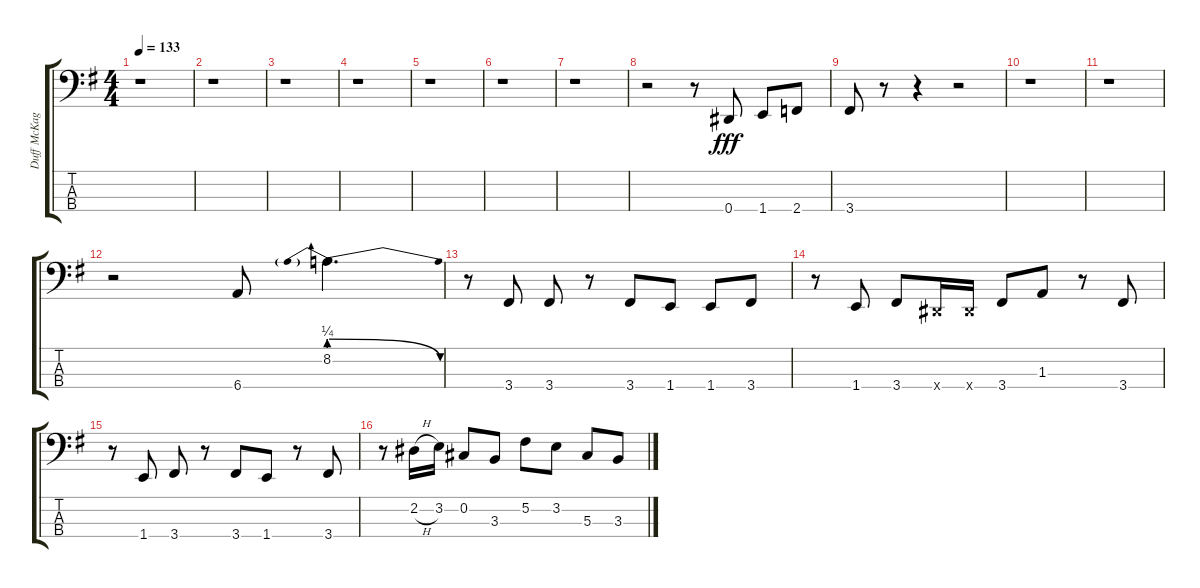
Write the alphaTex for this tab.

\track ("Duff McKagan - Bass" "Duff McKag") {instrument electricbasspick}
\staff {score tabs}
\tuning (Gb2 Db2 Ab1 Eb1) {hide}
\ts (4 4)
\tempo 133
\clef f4
\ks g
r.1{dy fff instrument electricbasspick} |
r.1 |
r.1 |
r.1 |
r.1 |
r.1 |
r.1 |
r.2 r.8 0.4.8 1.4.8 2.4.8 |
3.4.8 r.8 r.4 r.2 |
r.1 |
r.1 |
r.2 6.4.8 8.2{be (prebendrelease 0 1 60 0)}.4{d} |
r.8 3.4.8 3.4.8 r.8 3.4.8 1.4.8 1.4.8 3.4.8 |
r.8 1.4.8 3.4.8 0.4{x}.16 0.4{x}.16 3.4.8 1.3.8 r.8 3.4.8 |
r.8 1.4.8 3.4.8 r.8 3.4.8 1.4.8 r.8 3.4.8 |
r.8 2.2{h}.16 3.2.16 0.2.8 3.3.8 5.2.8 3.2.8 5.3.8 3.3.8
